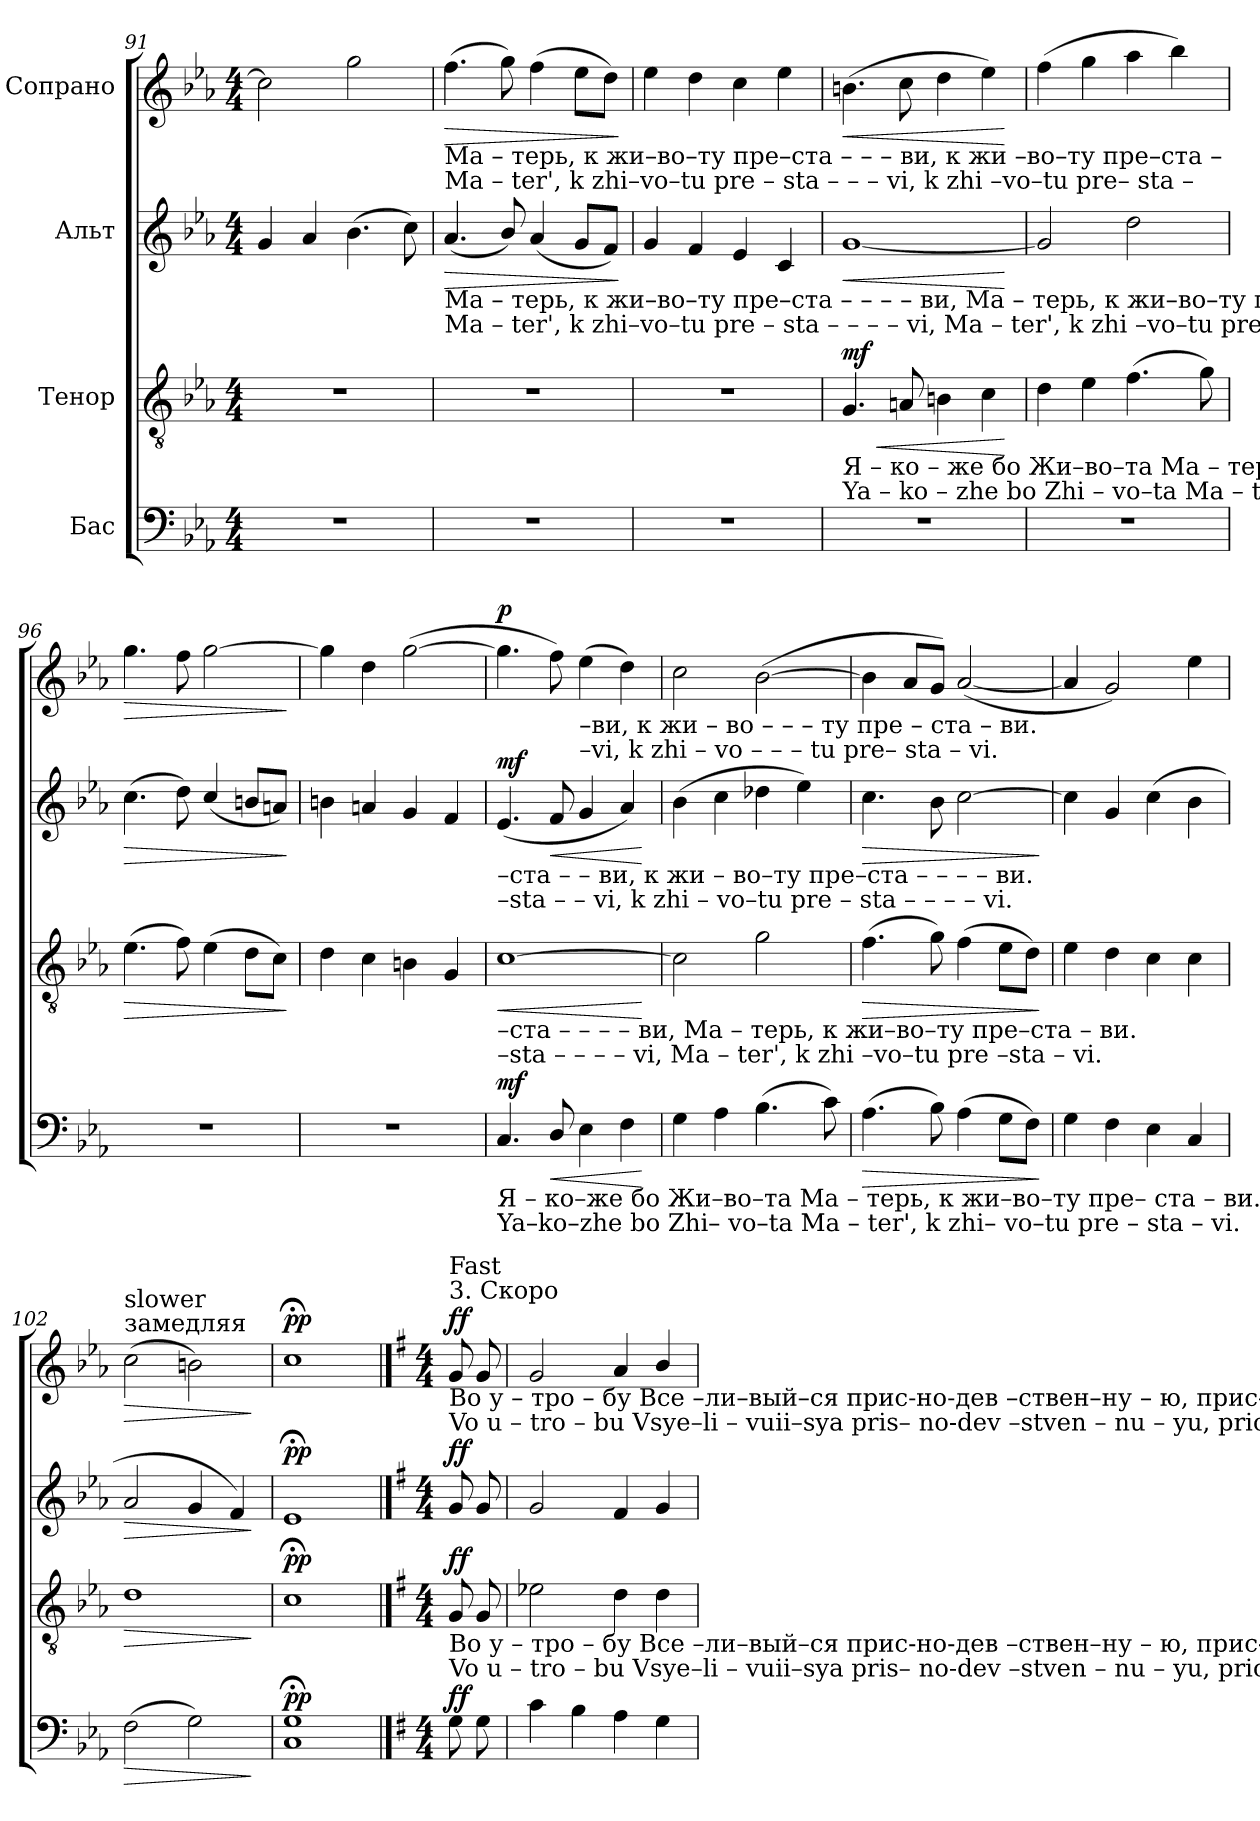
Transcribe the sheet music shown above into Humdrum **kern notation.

**kern	**dynam	**kern	**dynam	**kern	**dynam	**kern	**dynam
*part4	*part4	*part3	*part3	*part2	*part2	*part1	*part1
*staff4	*staff4	*staff3	*staff3	*staff2	*staff2	*staff1	*staff1
*I"Бас	*	*I"Тенор	*	*I"Альт	*	*I"Сопрано	*
*clefF4	*	*clefGv2	*	*clefG2	*	*clefG2	*
*k[b-e-a-]	*	*k[b-e-a-]	*	*k[b-e-a-]	*	*k[b-e-a-]	*
*M4/4	*	*M4/4	*	*M4/4	*	*M4/4	*
=91	=91	=91	=91	=91	=91	=91	=91
1r	.	1r	.	4g/	.	2cc\]	.
.	.	.	.	4a-/	.	.	.
.	.	.	.	(4.b-\	.	2gg\	.
.	.	.	.	8cc\)	.	.	.
!!LO:PB:g=z
=92	=92	=92	=92	=92	=92	=92	=92
!	!	!	!	!	!	!LO:TX:b:t=Ма    –   терь,     к жи–во–ту пре–ста       –       –       –   ви,                        к жи –во–ту                          пре–ста  –	!
!	!	!	!	!	!	!LO:TX:b:t=Ma    –    ter',        k zhi–vo–tu  pre – sta        –       –       –   vi,                         k zhi –vo–tu                            pre– sta  –	!
!	!	!	!	!LO:TX:b:t=Ма    –   терь,     к жи–во–ту пре–ста       –       –       –       –        ви,              Ма     –    терь,          к жи–во–ту  пре–	!	!	!
!	!	!	!	!LO:TX:b:t=Ma    –    ter',        k zhi–vo–tu  pre – sta       –       –       –       –         vi,                Ma    –      ter',           k zhi –vo–tu    pre–	!	!	!
!	!	!	!	!	!LO:HP:b	!	!LO:HP:b
1r	.	1r	.	(4.a-/	>	(4.ff\	>
.	.	.	.	8b-/)	.	8gg\)	.
.	.	.	.	(4a-/	.	(4ff\	.
.	.	.	.	8g/L	.	8ee-\L	.
.	.	.	.	8f/J)	.	8dd\J)	.
.	.	.	.	.	]	.	]
=93	=93	=93	=93	=93	=93	=93	=93
1r	.	1r	.	4g/	.	4ee-\	.
.	.	.	.	4f/	.	4dd\	.
.	.	.	.	4e-/	.	4cc\	.
.	.	.	.	4c/	.	4ee-\	.
=94	=94	=94	=94	=94	=94	=94	=94
!	!	!LO:TX:b:t=Я  –  ко – же  бо     Жи–во–та           Ма     –    терь,            к жи–во–ту  пре–	!	!	!	!	!
!	!	!LO:TX:b:t=Ya – ko – zhe bo    Zhi – vo–ta            Ma     –     ter',              k zhi–vo–tu    pre –	!	!	!	!	!
!	!	!	!LO:HP:b	!	!LO:HP:b	!	!LO:HP:b
!	!	!	!LO:DY:n=1:a	!	!	!	!
1r	.	4.G/	< mf	[1g	<	(4.bn\	<
.	.	8An/	.	.	.	8cc\	.
.	.	4Bn\	.	.	.	4dd\	.
.	.	4c\	.	.	.	4ee-\)	.
.	.	.	[	.	[	.	[
=95	=95	=95	=95	=95	=95	=95	=95
1r	.	4d\	.	2g/]	.	(4ff\	.
.	.	4e-\	.	.	.	4gg\	.
.	.	(4.f\	.	2dd\	.	4aa-\	.
.	.	.	.	.	.	4bb-\)	.
.	.	8g\)	.	.	.	.	.
=96	=96	=96	=96	=96	=96	=96	=96
!	!	!	!LO:HP:b	!	!LO:HP:b	!	!LO:HP:b
1r	.	(4.e-\	>	(4.cc\	>	4.gg\	>
.	.	8f\)	.	8dd\)	.	8ff\	.
.	.	(4e-\	.	(4cc/	.	[2gg\	.
.	.	8d\L	.	8bn/L	.	.	.
.	.	8c\J)	.	8an/J)	.	.	.
.	.	.	]	.	]	.	]
=97	=97	=97	=97	=97	=97	=97	=97
1r	.	4d\	.	4bn\	.	4gg\]	.
.	.	4c\	.	4an/	.	4dd\	.
.	.	4Bn\	.	4g/	.	(>[2gg\	.
.	.	4G/	.	4f/	.	.	.
!!LO:LB:g=z
=98	=98	=98	=98	=98	=98	=98	=98
!	!	!	!	!LO:TX:b:t=–ста       –       –        ви,                           к жи  –  во–ту                     пре–ста       –       –       –       –  ви.	!	!	!
!	!	!	!	!LO:TX:b:t=–sta         –       –        vi,                            k zhi   –  vo–tu                      pre – sta       –       –       –       –   vi.	!	!	!
!	!	!LO:TX:b:t=–ста       –       –       –       –    ви,                Ма     –     терь,       к жи–во–ту пре–ста         –           ви.	!	!	!	!	!
!	!	!LO:TX:b:t=–sta        –       –       –       –     vi,                 Ma     –      ter',         k zhi –vo–tu  pre –sta           –          vi.	!	!	!	!	!
!LO:TX:b:t=Я – ко–же бо   Жи–во–та                 Ма     –     терь,       к жи–во–ту  пре– ста         –          ви.	!	!	!	!	!	!	!
!LO:TX:b:t=Ya–ko–zhe bo  Zhi– vo–ta                  Ma     –      ter',         k zhi– vo–tu   pre – sta          –          vi.	!	!	!	!	!	!	!
!	!LO:DY:a	!	!LO:HP:b	!	!LO:DY:a	!	!LO:DY:a
4.C/	mf	[1c	<	(4.e-/	mf	4.gg\]	p
!	!LO:HP:b	!	!	!	!LO:HP:b	!	!
8D/	<	.	.	8f/	<	8ff\)	.
!	!	!	!	!	!	!LO:TX:b:t=–ви,       к жи    –   во       –       –        –       ту                                      пре – ста           –         ви.	!
!	!	!	!	!	!	!LO:TX:b:t=–vi,        k zhi    –    vo      –       –         –       tu                                        pre– sta             –         vi.	!
4E-\	.	.	.	4g/	.	(4ee-\	.
4F\	.	.	.	4a-/)	.	4dd\)	.
.	[	.	[	.	[	.	.
=99	=99	=99	=99	=99	=99	=99	=99
4G\	.	2c\]	.	(4b-\	.	2cc\	.
4A-\	.	.	.	4cc\	.	.	.
(4.B-\	.	2g\	.	4dd-X\	.	(>[2b-\	.
.	.	.	.	4ee-\)	.	.	.
8c\)	.	.	.	.	.	.	.
=100	=100	=100	=100	=100	=100	=100	=100
!	!LO:HP:b	!	!LO:HP:b	!	!LO:HP:b	!	!
(4.A-\	>	(4.f\	>	4.cc\	>	4b-\]	.
.	.	.	.	.	.	8a-/L	.
8B-\)	.	8g\)	.	8b-\	.	8g/J)	.
(4A-\	.	(4f\	.	[2cc\	.	([2a-/	.
8G\L	.	8e-\L	.	.	.	.	.
8F\J)	.	8d\J)	.	.	.	.	.
.	]	.	]	.	]	.	.
=101	=101	=101	=101	=101	=101	=101	=101
4G\	.	4e-\	.	4cc\]	.	4a-/]	.
4F\	.	4d\	.	4g/	.	2g/)	.
4E-\	.	4c\	.	(4cc\	.	.	.
4C/	.	4c\	.	4b-\	.	4ee-\	.
=102	=102	=102	=102	=102	=102	=102	=102
*	*	*	*	*	*	*MM85	*
!	!	!	!	!	!	!LO:TX:a:t=замедляя	!
!	!	!	!	!	!	!LO:TX:a:t=slower	!
!	!LO:HP:b	!	!LO:HP:b	!	!LO:HP:b	!	!LO:HP:b
(2F\	>	1d	>	2a-/	>	(2cc\	>
2G\)	.	.	.	4g/	.	2bn\)	.
.	.	.	.	4f/)	.	.	.
.	]	.	]	.	]	.	]
=103	=103	=103	=103	=103	=103	=103	=103
!	!LO:DY:a	!	!LO:DY:a	!	!LO:DY:a	!	!LO:DY:a
1C;<Z 1G;<Z	pp	1c;<Z	pp	1e-;<Z	pp	1cc;<Z	pp
!!LO:PB:g=z
==104	==104	==104	==104	==104	==104	==104	==104
*k[f#]	*	*k[f#]	*	*k[f#]	*	*k[f#]	*
*M4/4	*	*M4/4	*	*M4/4	*	*M4/4	*
*	*	*	*	*	*	*MM150	*
!	!	!	!	!	!	!LO:TX:a:t=3. Скоро	!
!	!	!	!	!	!	!LO:TX:a:t=Fast	!
!	!	!	!	!	!	!LO:TX:b:t=Во   у    –   тро   –    бу   Все –ли–вый–ся прис-но-дев –ствен–ну  –  ю,          прис-но  –  дев – ствен–ну  –	!
!	!	!	!	!	!	!LO:TX:b:t=Vo   u    –    tro    –    bu   Vsye–li – vuii–sya  pris– no-dev –stven – nu  – yu,          pric – no  –  dev – stven – nu  –	!
!	!	!LO:TX:b:t=Во   у    –   тро   –    бу   Все –ли–вый–ся прис-но-дев –ствен–ну  –  ю,          прис-но  –  дев – ствен–ну  –	!	!	!	!	!
!	!	!LO:TX:b:t=Vo   u    –    tro    –    bu   Vsye–li – vuii–sya  pris– no-dev –stven – nu  – yu,          pric – no  –  dev – stven – nu  –	!	!	!	!	!
!	!LO:DY:a	!	!LO:DY:a	!	!LO:DY:a	!	!LO:DY:a
8G\	ff	8G/	ff	8g/	ff	8g/	ff
8G\	.	8G/	.	8g/	.	8g/	.
=105	=105	=105	=105	=105	=105	=105	=105
4c\	.	2e-X\	.	2g/	.	2g/	.
4B\	.	.	.	.	.	.	.
4A\	.	4d\	.	4f#/	.	4a/	.
4G\	.	4d\	.	4g/	.	4b/	.
=	=	=	=	=	=	=	=
*-	*-	*-	*-	*-	*-	*-	*-
